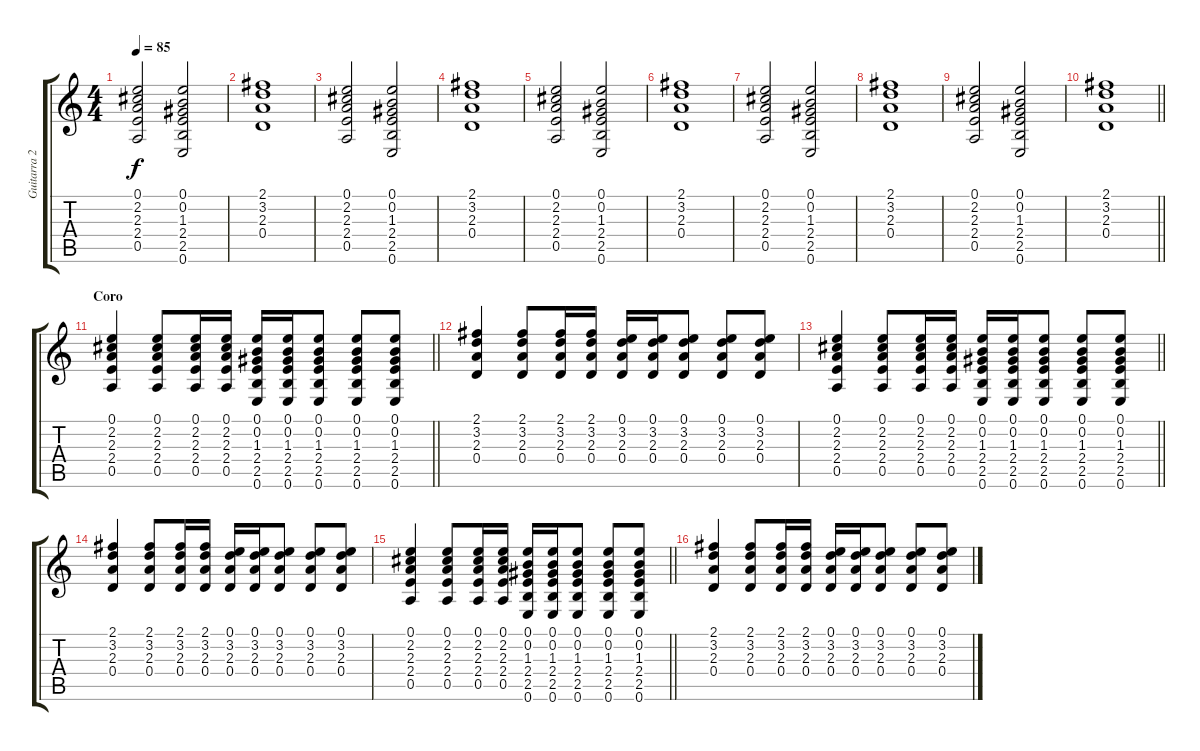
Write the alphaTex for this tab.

\track ("Guitarra 2" "Guitarra 2") {instrument acousticguitarsteel}
\staff {score tabs}
\tuning (E4 B3 G3 D3 A2 E2) {hide}
\ts (4 4)
\tempo 85
\clef g2
\ks c
(0.1 2.2 2.3 2.4 0.5).2{dy f} (0.1 0.2 1.3 2.4 2.5 0.6).2 |
(2.1 3.2 2.3 0.4).1 |
(0.1 2.2 2.3 2.4 0.5).2 (0.1 0.2 1.3 2.4 2.5 0.6).2 |
(2.1 3.2 2.3 0.4).1 |
(0.1 2.2 2.3 2.4 0.5).2 (0.1 0.2 1.3 2.4 2.5 0.6).2 |
(2.1 3.2 2.3 0.4).1 |
(0.1 2.2 2.3 2.4 0.5).2 (0.1 0.2 1.3 2.4 2.5 0.6).2 |
(2.1 3.2 2.3 0.4).1 |
(0.1 2.2 2.3 2.4 0.5).2 (0.1 0.2 1.3 2.4 2.5 0.6).2 |
\barLineRight lightlight
(2.1 3.2 2.3 0.4).1 |
\section ("" "Coro")
\barLineRight lightlight
(0.1 2.2 2.3 2.4 0.5).4 (0.1 2.2 2.3 2.4 0.5).8 (0.1 2.2 2.3 2.4 0.5).16 (0.1 2.2 2.3 2.4 0.5).16 (0.1 0.2 1.3 2.4 2.5 0.6).16 (0.1 0.2 1.3 2.4 2.5 0.6).16 (0.1 0.2 1.3 2.4 2.5 0.6).8 (0.1 0.2 1.3 2.4 2.5 0.6).8 (0.1 0.2 1.3 2.4 2.5 0.6).8 |
(2.1 3.2 2.3 0.4).4 (2.1 3.2 2.3 0.4).8 (2.1 3.2 2.3 0.4).16 (2.1 3.2 2.3 0.4).16 (0.1 3.2 2.3 0.4).16 (0.1 3.2 2.3 0.4).16 (0.1 3.2 2.3 0.4).8 (0.1 3.2 2.3 0.4).8 (0.1 3.2 2.3 0.4).8 |
\barLineRight lightlight
(0.1 2.2 2.3 2.4 0.5).4 (0.1 2.2 2.3 2.4 0.5).8 (0.1 2.2 2.3 2.4 0.5).16 (0.1 2.2 2.3 2.4 0.5).16 (0.1 0.2 1.3 2.4 2.5 0.6).16 (0.1 0.2 1.3 2.4 2.5 0.6).16 (0.1 0.2 1.3 2.4 2.5 0.6).8 (0.1 0.2 1.3 2.4 2.5 0.6).8 (0.1 0.2 1.3 2.4 2.5 0.6).8 |
(2.1 3.2 2.3 0.4).4 (2.1 3.2 2.3 0.4).8 (2.1 3.2 2.3 0.4).16 (2.1 3.2 2.3 0.4).16 (0.1 3.2 2.3 0.4).16 (0.1 3.2 2.3 0.4).16 (0.1 3.2 2.3 0.4).8 (0.1 3.2 2.3 0.4).8 (0.1 3.2 2.3 0.4).8 |
\barLineRight lightlight
(0.1 2.2 2.3 2.4 0.5).4 (0.1 2.2 2.3 2.4 0.5).8 (0.1 2.2 2.3 2.4 0.5).16 (0.1 2.2 2.3 2.4 0.5).16 (0.1 0.2 1.3 2.4 2.5 0.6).16 (0.1 0.2 1.3 2.4 2.5 0.6).16 (0.1 0.2 1.3 2.4 2.5 0.6).8 (0.1 0.2 1.3 2.4 2.5 0.6).8 (0.1 0.2 1.3 2.4 2.5 0.6).8 |
(2.1 3.2 2.3 0.4).4 (2.1 3.2 2.3 0.4).8 (2.1 3.2 2.3 0.4).16 (2.1 3.2 2.3 0.4).16 (0.1 3.2 2.3 0.4).16 (0.1 3.2 2.3 0.4).16 (0.1 3.2 2.3 0.4).8 (0.1 3.2 2.3 0.4).8 (0.1 3.2 2.3 0.4).8
